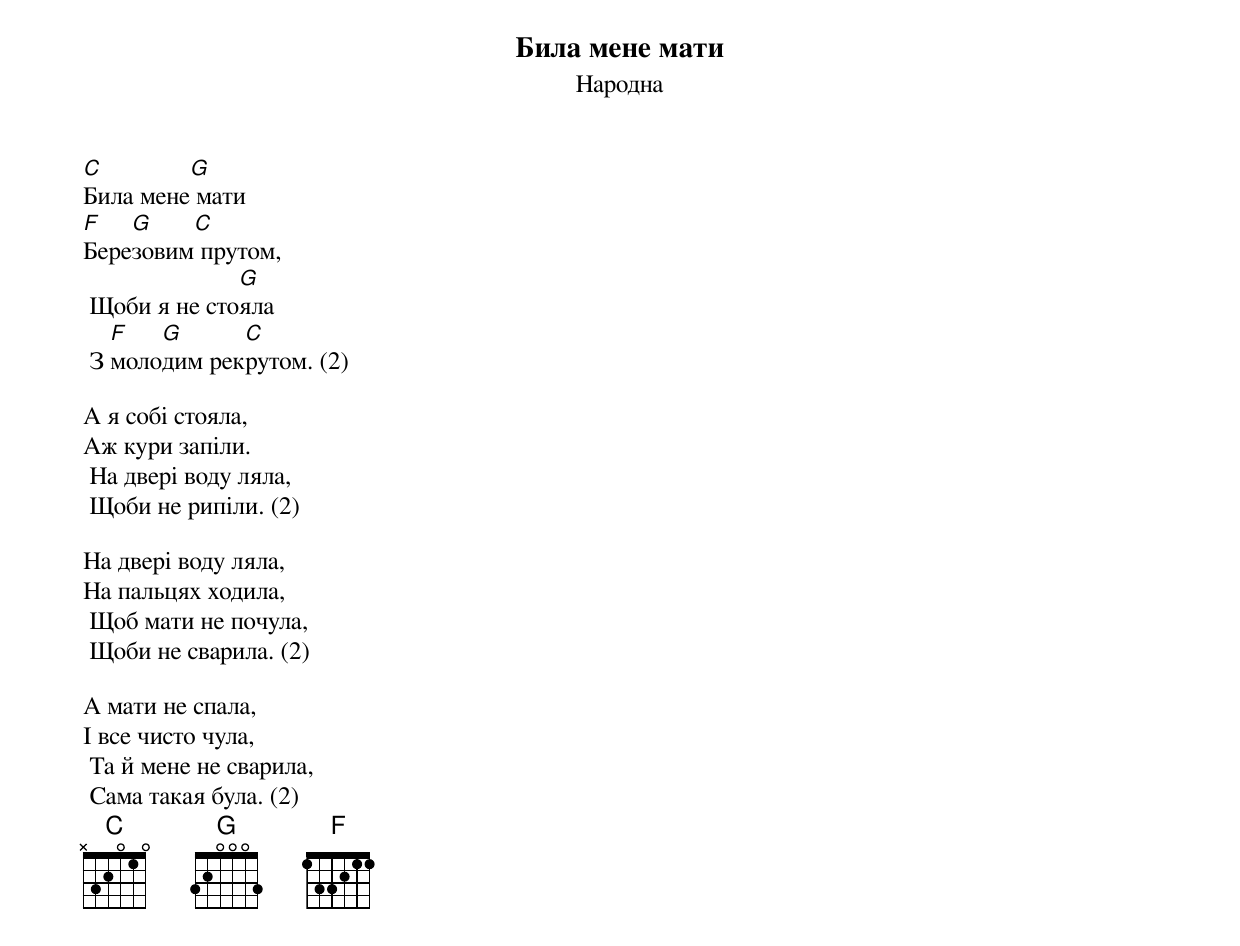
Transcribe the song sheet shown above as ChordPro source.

{title: Била мене мати}
{subtitle: Народна}


[C]Била мене[G] мати
[F]Бере[G]зовим[C] прутом,
	Щоби я не сто[G]яла
	З [F]моло[G]дим рек[C]рутом. (2)

А я собі стояла,
Аж кури запіли.
	На двері воду ляла,
	Щоби не рипіли. (2)

На двері воду ляла,
На пальцях ходила,
	Щоб мати не почула,
	Щоби не сварила. (2)

А мати не спала,
І все чисто чула,
	Та й мене не сварила,
	Сама такая була. (2)
